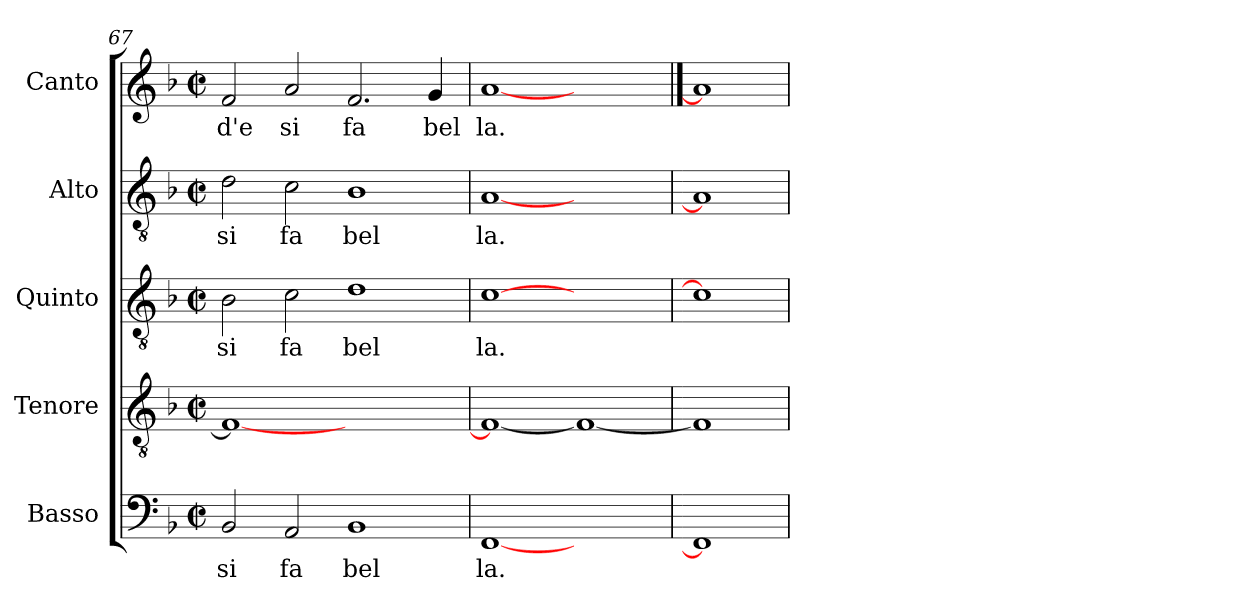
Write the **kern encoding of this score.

**kern	**text	**kern	**kern	**text	**kern	**text	**kern	**text
*part5	*part5	*part4	*part3	*part3	*part2	*part2	*part1	*part1
*staff5	*staff5	*staff4	*staff3	*staff3	*staff2	*staff2	*staff1	*staff1
*I"Basso	*	*I"Tenore	*I"Quinto	*	*I"Alto	*	*I"Canto	*
*clefF4	*	*clefGv2	*clefGv2	*	*clefGv2	*	*clefG2	*
*k[b-]	*	*k[b-]	*k[b-]	*	*k[b-]	*	*k[b-]	*
*F:	*	*F:	*F:	*	*F:	*	*F:	*
*M2/2	*	*M2/2	*M2/2	*	*M2/2	*	*M2/2	*
*met(c|)	*	*met(c|)	*met(c|)	*	*met(c|)	*	*met(c|)	*
=67	=67	=67	=67	=67	=67	=67	=67	=67
!	!LO:LY:b:cj	!	!	!LO:LY:b:cj	!	!LO:LY:b:cj	!	!LO:LY:b:cj
2BB-/	si	1F_<	2B-\	si	2d\	si	2f/	d'e
!	!LO:LY:b:cj	!	!	!LO:LY:b:cj	!	!LO:LY:b:cj	!	!LO:LY:b:cj
2AA/	fa	.	2c\	fa	2c\	fa	2a/	si
!	!LO:LY:b:cj	!	!	!LO:LY:b:cj	!	!LO:LY:b:cj	!	!LO:LY:b:cj
1BB-	bel	1ryy	1d	bel	1B-	bel	2.f/	fa
!	!	!	!	!	!	!	!	!LO:LY:b:cj
.	.	.	.	.	.	.	4g/	bel
=68	=68	=68	=68	=68	=68	=68	=68	=68
!	!LO:LY:b:cj	!	!	!LO:LY:b:cj	!	!LO:LY:b:cj	!	!LO:LY:b:cj
[1FF	la.	1F_	[1c	la.	[1A	la.	[1a	la.
1ryy	.	1F_	1ryy	.	1ryy	.	1ryy	.
=69	==69	=69	=69	==69	=69	==69	==69	==69
1FF]	.	1F]	1c]	.	1A]	.	1a]	.
=	=	=	=	=	=	=	=	=
*-	*-	*-	*-	*-	*-	*-	*-	*-
